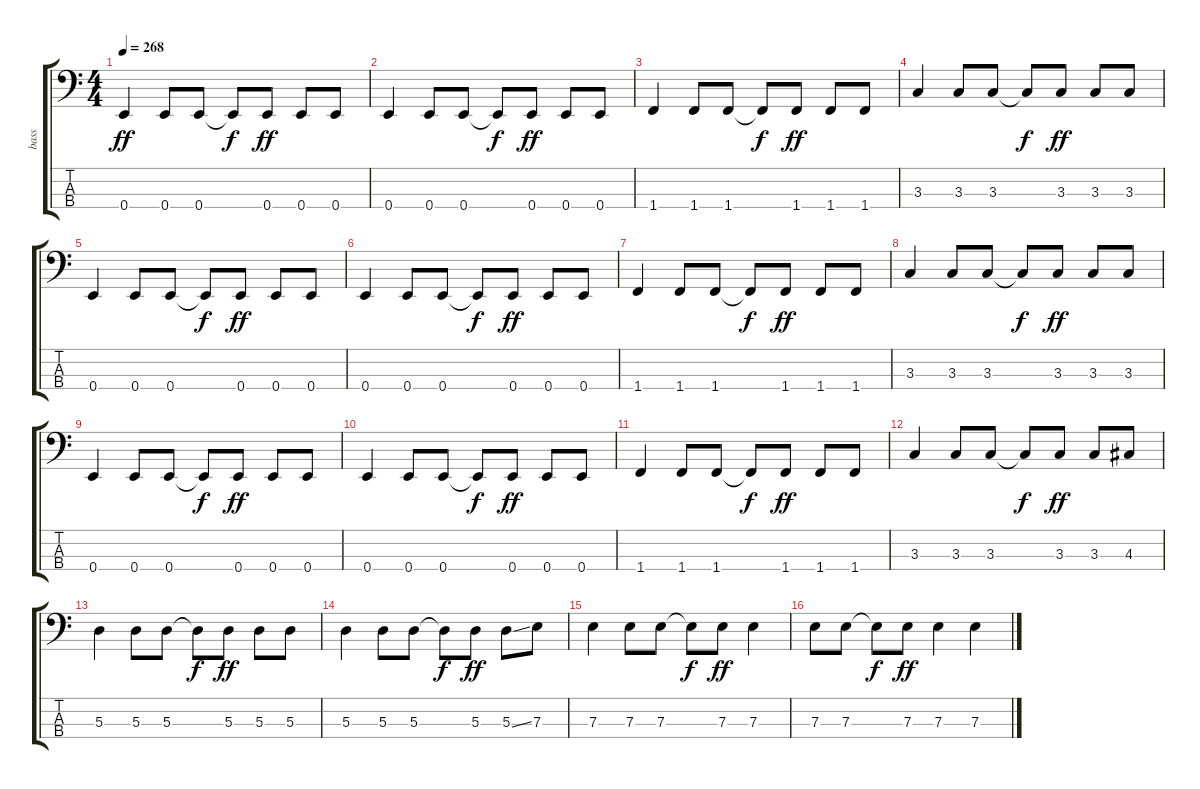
\track ("bass" "bass") {instrument slapbass1}
\staff {score tabs}
\tuning (G2 D2 A1 E1) {hide}
\ts (4 4)
\tempo 268
\clef f4
\ks c
0.4.4{dy ff} 0.4.8 0.4.8 0.4{t}.8{dy f} 0.4.8{dy ff} 0.4.8 0.4.8 |
0.4.4 0.4.8 0.4.8 0.4{t}.8{dy f} 0.4.8{dy ff} 0.4.8 0.4.8 |
1.4.4 1.4.8 1.4.8 1.4{t}.8{dy f} 1.4.8{dy ff} 1.4.8 1.4.8 |
3.3.4 3.3.8 3.3.8 3.3{t}.8{dy f} 3.3.8{dy ff} 3.3.8 3.3.8 |
0.4.4 0.4.8 0.4.8 0.4{t}.8{dy f} 0.4.8{dy ff} 0.4.8 0.4.8 |
0.4.4 0.4.8 0.4.8 0.4{t}.8{dy f} 0.4.8{dy ff} 0.4.8 0.4.8 |
1.4.4 1.4.8 1.4.8 1.4{t}.8{dy f} 1.4.8{dy ff} 1.4.8 1.4.8 |
3.3.4 3.3.8 3.3.8 3.3{t}.8{dy f} 3.3.8{dy ff} 3.3.8 3.3.8 |
0.4.4 0.4.8 0.4.8 0.4{t}.8{dy f} 0.4.8{dy ff} 0.4.8 0.4.8 |
0.4.4 0.4.8 0.4.8 0.4{t}.8{dy f} 0.4.8{dy ff} 0.4.8 0.4.8 |
1.4.4 1.4.8 1.4.8 1.4{t}.8{dy f} 1.4.8{dy ff} 1.4.8 1.4.8 |
3.3.4 3.3.8 3.3.8 3.3{t}.8{dy f} 3.3.8{dy ff} 3.3.8 4.3.8 |
5.3.4 5.3.8 5.3.8 5.3{t}.8{dy f} 5.3.8{dy ff} 5.3.8 5.3.8 |
5.3.4 5.3.8 5.3.8 5.3{t}.8{dy f} 5.3.8{dy ff} 5.3{ss}.8 7.3.8 |
7.3.4 7.3.8 7.3.8 7.3{t}.8{dy f} 7.3.8{dy ff} 7.3.4 |
7.3.8 7.3.8 7.3{t}.8{dy f} 7.3.8{dy ff} 7.3.4 7.3.4
